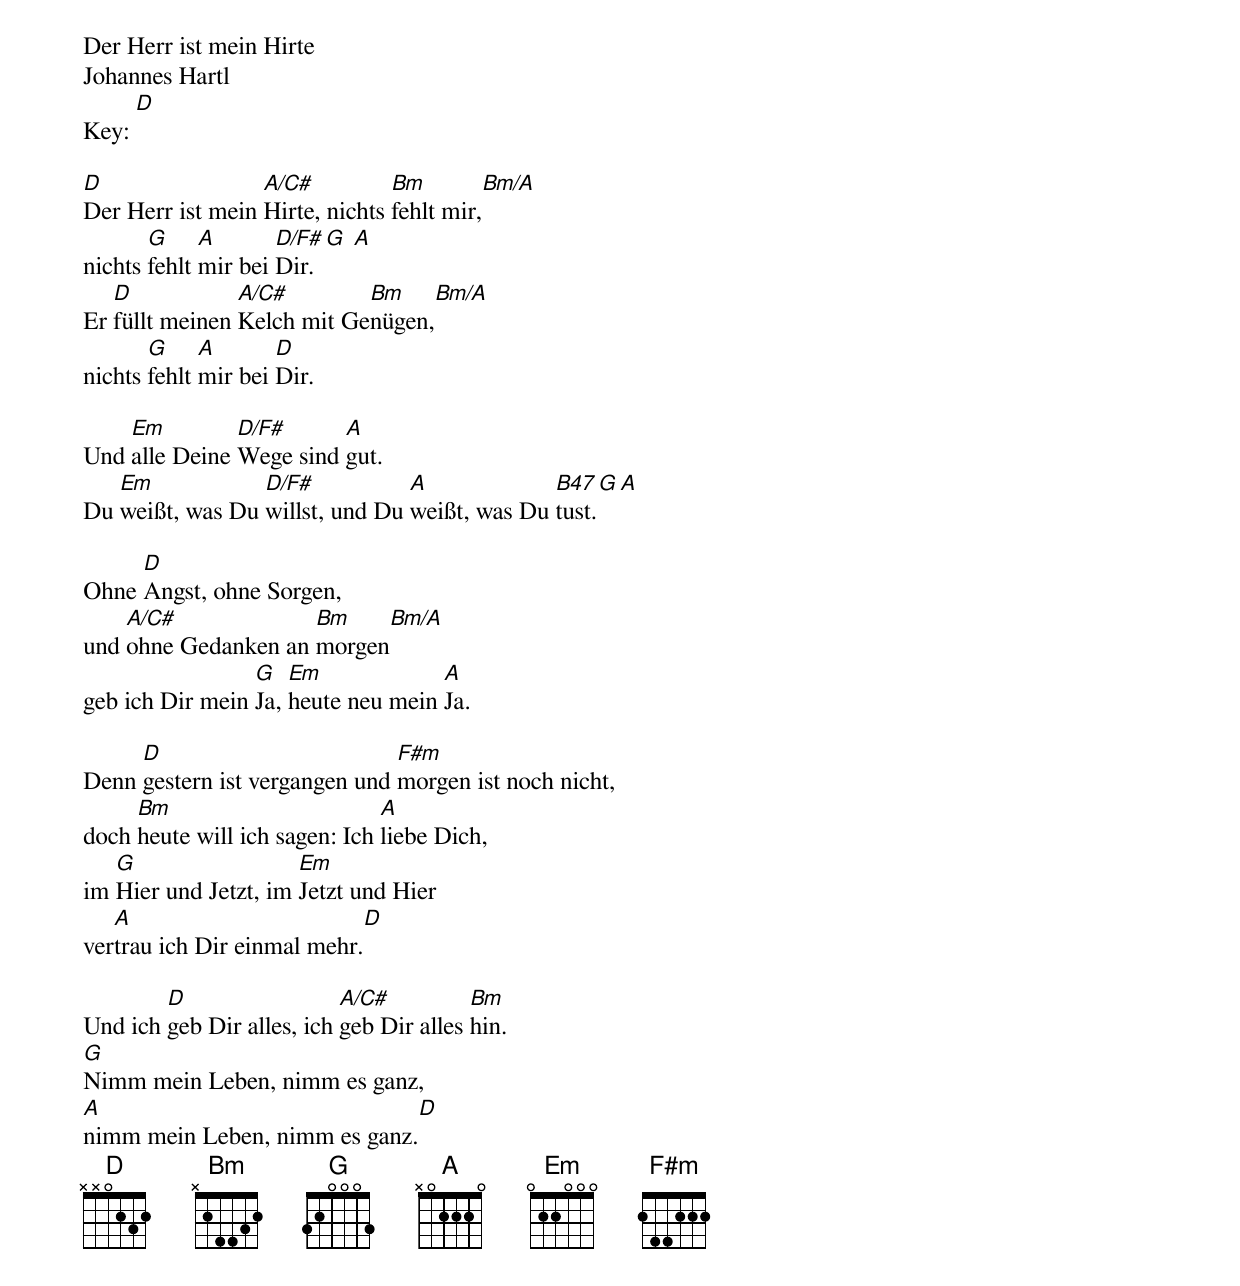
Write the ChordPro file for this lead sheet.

Der Herr ist mein Hirte
Johannes Hartl
Key: [D]

[D]Der Herr ist mein [A/C#]Hirte, nichts [Bm]fehlt mir,[Bm/A]
nichts [G]fehlt [A]mir bei [D/F#]Dir.[G] [A]
Er [D]füllt meinen [A/C#]Kelch mit Ge[Bm]nügen,[Bm/A]
nichts [G]fehlt [A]mir bei [D]Dir.

Und [Em]alle Deine [D/F#]Wege sind [A]gut.
Du [Em]weißt, was Du [D/F#]willst, und Du [A]weißt, was Du [B47]tust.[G][A]

Ohne [D]Angst, ohne Sorgen,
und [A/C#]ohne Gedanken an [Bm]morgen[Bm/A]
geb ich Dir mein [G]Ja, [Em]heute neu mein [A]Ja.

Denn [D]gestern ist vergangen und [F#m]morgen ist noch nicht,
doch [Bm]heute will ich sagen: Ich [A]liebe Dich,
im [G]Hier und Jetzt, im [Em]Jetzt und Hier
ver[A]trau ich Dir einmal mehr.[D]

Und ich [D]geb Dir alles, ich [A/C#]geb Dir alles [Bm]hin.
[G]Nimm mein Leben, nimm es ganz,
[A]nimm mein Leben, nimm es ganz.[D]
